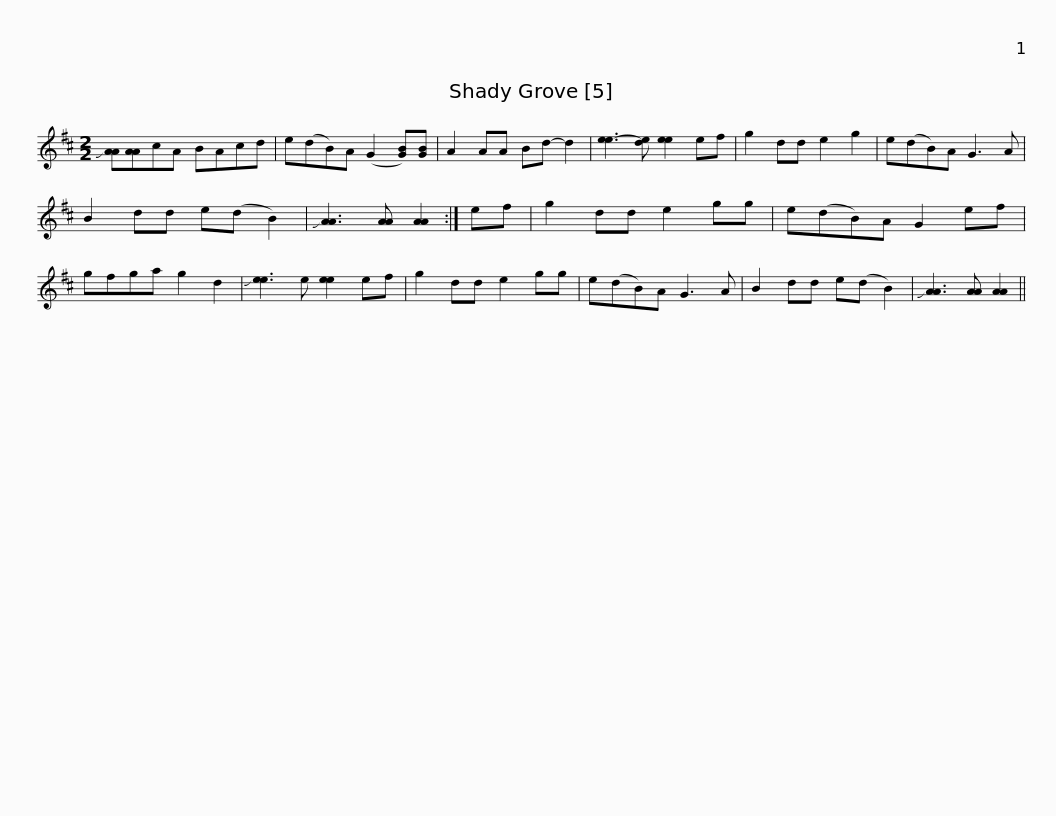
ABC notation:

X:1
L:1/8
M:2/2
I:linebreak $
K:D
V:1 treble
V:1
 !slide![AA][AA]cA BAcd | e(dB)A (G2 [GB])[GB] | A2 AA Bd- d2 | [ee-]3 [de] [ee]2 ef | g2 dd e2 g2 | %5
 e(dB)A G3 A |$ B2 dd e(d B2) | !slide![AA]3 [AA] [AA]2 :| ef | g2 dd e2 gg | %10
 e(dB)A G2 ef | gfga g2 d2 | !slide![ee]3 e [ee]2 ef |$ g2 dd e2 gg | e(dB)A G3 A | %15
 B2 dd e(d B2) | !slide![AA]3 [AA] [AA]2 || %17
